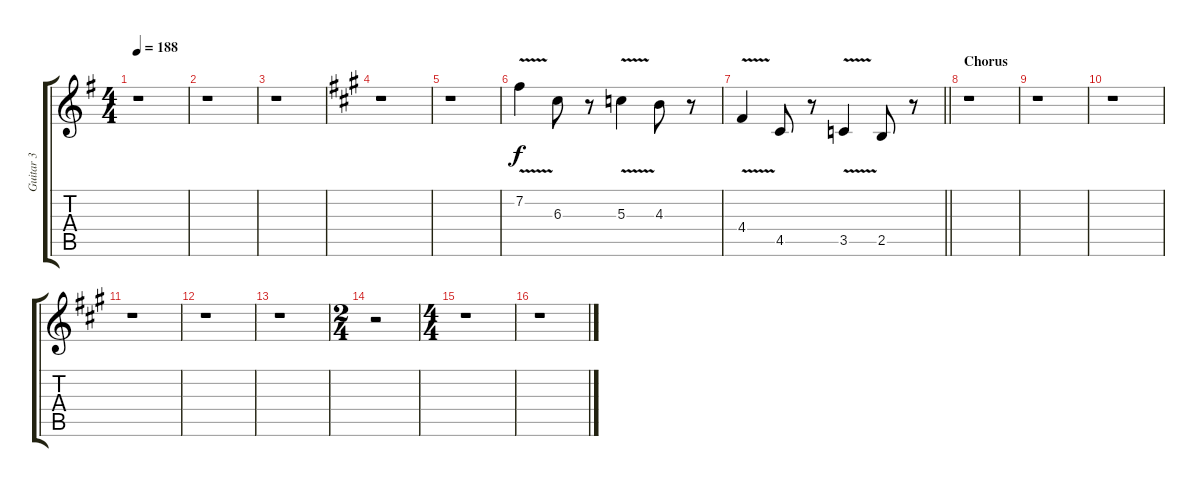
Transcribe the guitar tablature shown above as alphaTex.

\track ("Guitar 3" "Guitar 3") {instrument overdrivenguitar}
\staff {score tabs}
\tuning (E4 B3 G3 D3 A2 E2) {hide}
\ts (4 4)
\tempo 188
\clef g2
\ks g
r.1{dy f} |
r.1 |
r.1 |
\ks a
r.1 |
r.1 |
7.2{v}.4 6.3.8 r.8 5.3{v}.4 4.3.8 r.8 |
\barLineRight lightlight
4.4{v}.4 4.5.8 r.8 3.5{v}.4 2.5.8 r.8 |
\section ("" "Chorus")
r.1 |
r.1 |
r.1 |
r.1 |
r.1 |
r.1 |
\ts (2 4)
r.2 |
\ts (4 4)
r.1 |
r.1
